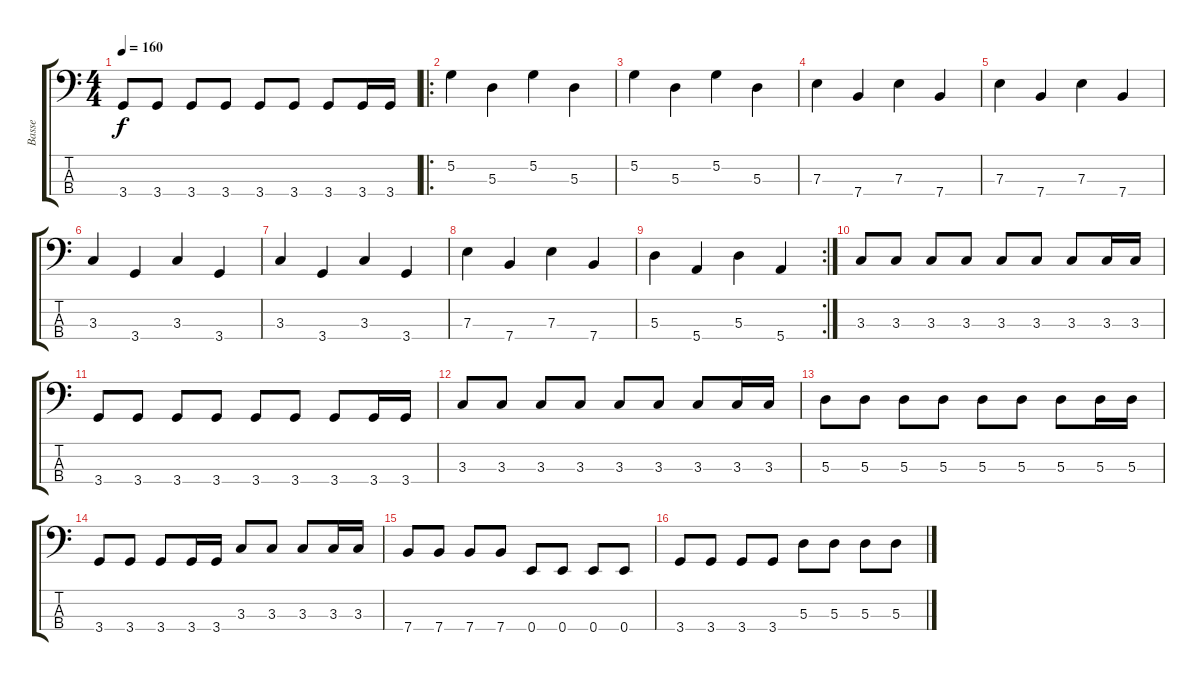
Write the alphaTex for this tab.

\track ("Basse" "Basse") {instrument electricbassfinger}
\staff {score tabs}
\tuning (G2 D2 A1 E1) {hide}
\ts (4 4)
\tempo 160
\clef f4
\ks c
3.4.8{dy f} 3.4.8 3.4.8 3.4.8 3.4.8 3.4.8 3.4.8 3.4.16 3.4.16 |
\ro
5.2.4 5.3.4 5.2.4 5.3.4 |
5.2.4 5.3.4 5.2.4 5.3.4 |
7.3.4 7.4.4 7.3.4 7.4.4 |
7.3.4 7.4.4 7.3.4 7.4.4 |
3.3.4 3.4.4 3.3.4 3.4.4 |
3.3.4 3.4.4 3.3.4 3.4.4 |
7.3.4 7.4.4 7.3.4 7.4.4 |
\rc 2
5.3.4 5.4.4 5.3.4 5.4.4 |
3.3.8 3.3.8 3.3.8 3.3.8 3.3.8 3.3.8 3.3.8 3.3.16 3.3.16 |
3.4.8 3.4.8 3.4.8 3.4.8 3.4.8 3.4.8 3.4.8 3.4.16 3.4.16 |
3.3.8 3.3.8 3.3.8 3.3.8 3.3.8 3.3.8 3.3.8 3.3.16 3.3.16 |
5.3.8 5.3.8 5.3.8 5.3.8 5.3.8 5.3.8 5.3.8 5.3.16 5.3.16 |
3.4.8 3.4.8 3.4.8 3.4.16 3.4.16 3.3.8 3.3.8 3.3.8 3.3.16 3.3.16 |
7.4.8 7.4.8 7.4.8 7.4.8 0.4.8 0.4.8 0.4.8 0.4.8 |
3.4.8 3.4.8 3.4.8 3.4.8 5.3.8 5.3.8 5.3.8 5.3.8
